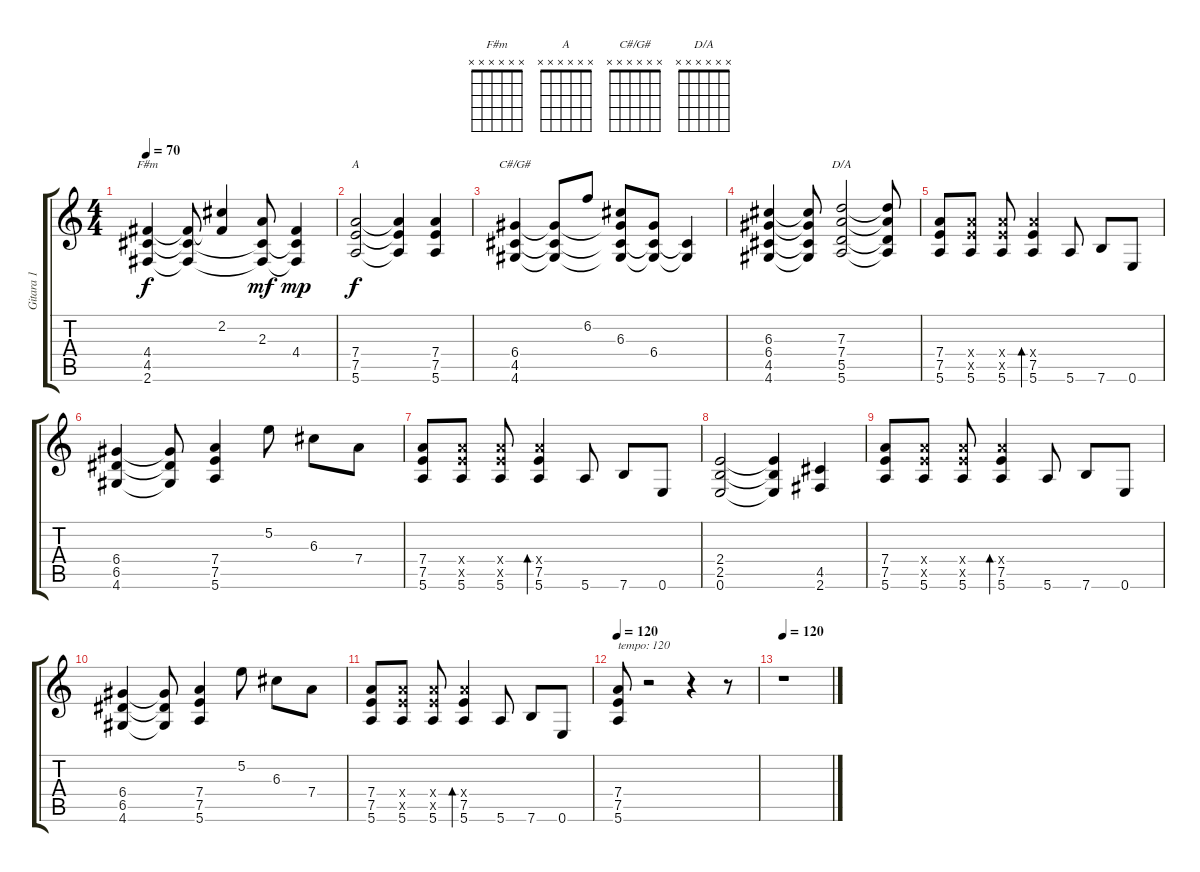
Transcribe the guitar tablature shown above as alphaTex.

\track ("Gitara 1" "Gitara 1") {instrument overdrivenguitar}
\staff {score tabs}
\tuning (E4 B3 G3 D3 A2 E2) {hide}
\chord ("F#m" x x x x x x)
\chord ("A" x x x x x x)
\chord ("C#/G#" x x x x x x)
\chord ("D/A" x x x x x x)
\ts (4 4)
\tempo 70
\clef g2
\ks c
(4.4 4.5 2.6).4{ch "F#m" dy f} (4.4{t} 4.5{t} 2.6{t}).8 (2.2 4.4{t}).4 (2.3 4.5{t} 2.6{t}).8{dy mf} (4.4 4.5{t} 2.6{t}).4{dy mp} |
(7.4 7.5 5.6).2{ch "A" dy f} (7.4{t} 7.5{t} 5.6{t}).4 (7.4 7.5 5.6).4 |
(6.4 4.5 4.6).4{ch "C#/G#"} (6.4{t} 4.5{t} 4.6{t}).8 6.2.8 (6.3 6.4{t} 4.5{t} 4.6{t}).8 (6.4 4.5{t} 4.6{t}).8 (4.5{t} 4.6{t}).4 |
(6.3 6.4 4.5 4.6).4 (6.3{t} 6.4{t} 4.5{t} 4.6{t}).8 (7.3 7.4 5.5 5.6).2{ch "D/A"} (7.3{t} 7.4{t} 5.5{t} 5.6{t}).8 |
(7.4 7.5 5.6).8 (7.4{x} 7.5{x} 5.6).8 (7.4{x} 7.5{x} 5.6).8 (7.4{x} 7.5 5.6).4{bd 120} 5.6.8 7.6.8 0.6.8 |
(6.4 6.5 4.6).4 (6.4{t} 6.5{t} 4.6{t}).8 (7.4 7.5 5.6).4 5.2.8 6.3.8 7.4.8 |
(7.4 7.5 5.6).8 (7.4{x} 7.5{x} 5.6).8 (7.4{x} 7.5{x} 5.6).8 (7.4{x} 7.5 5.6).4{bd 120} 5.6.8 7.6.8 0.6.8 |
(2.4 2.5 0.6).2 (2.4{t} 2.5{t} 0.6{t}).4 (4.5 2.6).4 |
(7.4 7.5 5.6).8 (7.4{x} 7.5{x} 5.6).8 (7.4{x} 7.5{x} 5.6).8 (7.4{x} 7.5 5.6).4{bd 120} 5.6.8 7.6.8 0.6.8 |
(6.4 6.5 4.6).4 (6.4{t} 6.5{t} 4.6{t}).8 (7.4 7.5 5.6).4 5.2.8 6.3.8 7.4.8 |
(7.4 7.5 5.6).8 (7.4{x} 7.5{x} 5.6).8 (7.4{x} 7.5{x} 5.6).8 (7.4{x} 7.5 5.6).4{bd 120} 5.6.8 7.6.8 0.6.8 |
\tempo 120
(7.4 7.5 5.6).8{txt "tempo: 120"} r.2 r.4 r.8 |
\tempo 120
r.1
